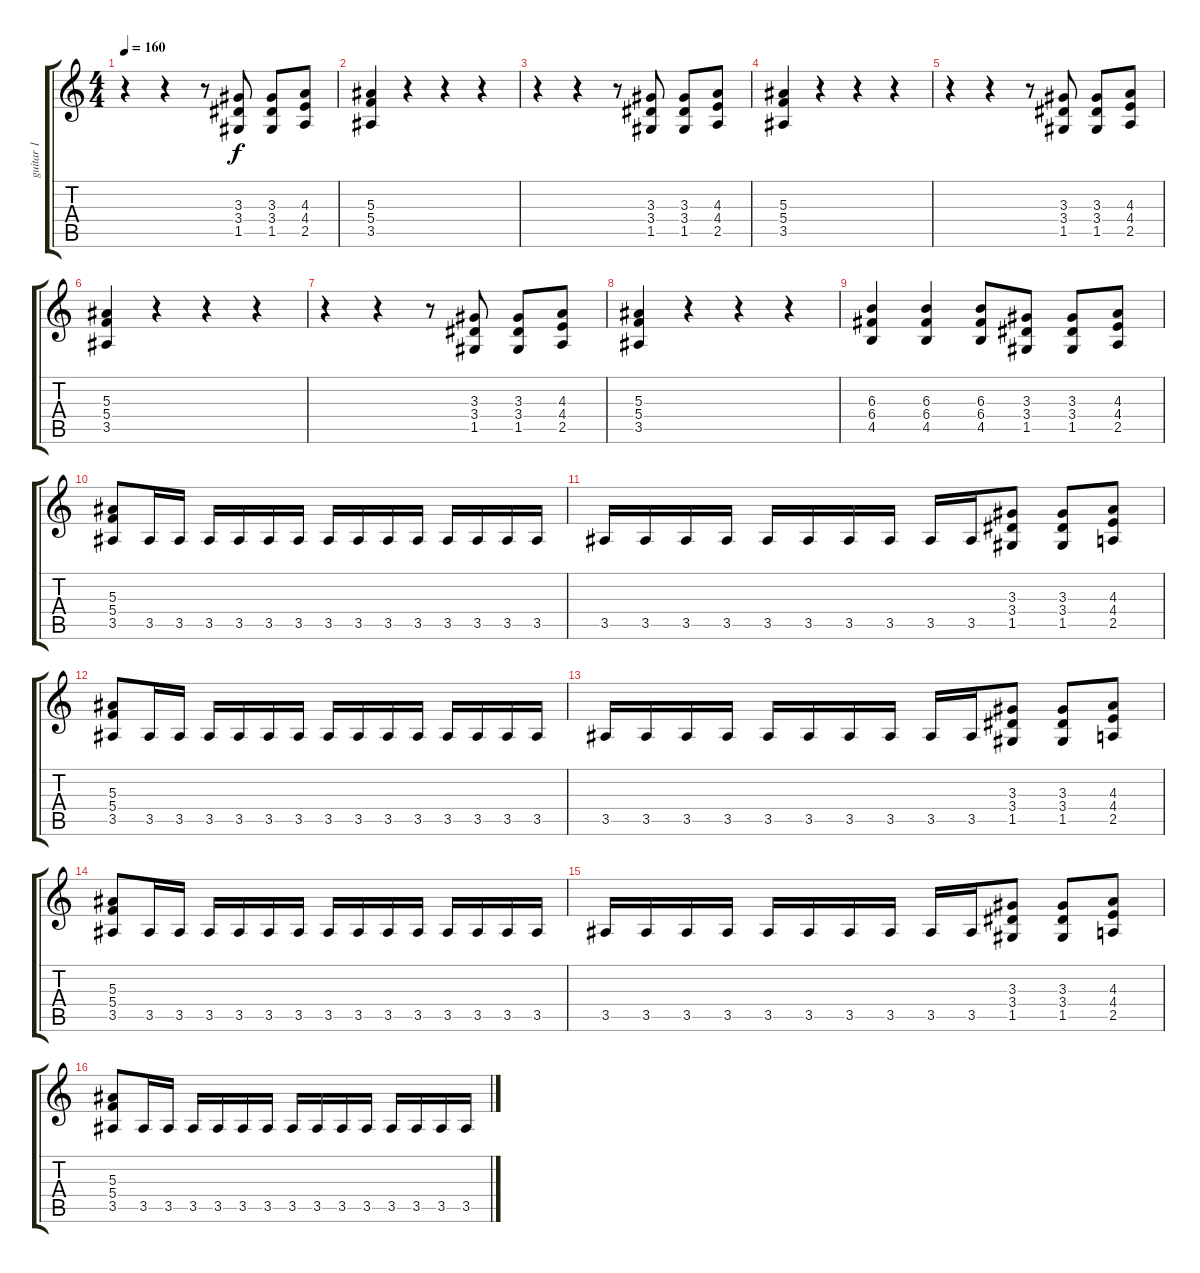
\track ("guitar 1" "guitar 1") {instrument distortionguitar}
\staff {score tabs}
\tuning (D4 A3 F3 C3 G2 D2) {hide}
\ts (4 4)
\tempo 160
\clef g2
\ks c
r.4{dy f instrument distortionguitar} r.4 r.8 (3.3 3.4 1.5).8 (3.3 3.4 1.5).8 (4.3 4.4 2.5).8 |
(5.3 5.4 3.5).4 r.4 r.4 r.4 |
r.4 r.4 r.8 (3.3 3.4 1.5).8 (3.3 3.4 1.5).8 (4.3 4.4 2.5).8 |
(5.3 5.4 3.5).4 r.4 r.4 r.4 |
r.4 r.4 r.8 (3.3 3.4 1.5).8 (3.3 3.4 1.5).8 (4.3 4.4 2.5).8 |
(5.3 5.4 3.5).4 r.4 r.4 r.4 |
r.4 r.4 r.8 (3.3 3.4 1.5).8 (3.3 3.4 1.5).8 (4.3 4.4 2.5).8 |
(5.3 5.4 3.5).4 r.4 r.4 r.4 |
(6.3 6.4 4.5).4 (6.3 6.4 4.5).4 (6.3 6.4 4.5).8 (3.3 3.4 1.5).8 (3.3 3.4 1.5).8 (4.3 4.4 2.5).8 |
(5.3 5.4 3.5).8 3.5.16 3.5.16 3.5.16 3.5.16 3.5.16 3.5.16 3.5.16 3.5.16 3.5.16 3.5.16 3.5.16 3.5.16 3.5.16 3.5.16 |
3.5.16 3.5.16 3.5.16 3.5.16 3.5.16 3.5.16 3.5.16 3.5.16 3.5.16 3.5.16 (3.3 3.4 1.5).8 (3.3 3.4 1.5).8 (4.3 4.4 2.5).8 |
(5.3 5.4 3.5).8 3.5.16 3.5.16 3.5.16 3.5.16 3.5.16 3.5.16 3.5.16 3.5.16 3.5.16 3.5.16 3.5.16 3.5.16 3.5.16 3.5.16 |
3.5.16 3.5.16 3.5.16 3.5.16 3.5.16 3.5.16 3.5.16 3.5.16 3.5.16 3.5.16 (3.3 3.4 1.5).8 (3.3 3.4 1.5).8 (4.3 4.4 2.5).8 |
(5.3 5.4 3.5).8 3.5.16 3.5.16 3.5.16 3.5.16 3.5.16 3.5.16 3.5.16 3.5.16 3.5.16 3.5.16 3.5.16 3.5.16 3.5.16 3.5.16 |
3.5.16 3.5.16 3.5.16 3.5.16 3.5.16 3.5.16 3.5.16 3.5.16 3.5.16 3.5.16 (3.3 3.4 1.5).8 (3.3 3.4 1.5).8 (4.3 4.4 2.5).8 |
(5.3 5.4 3.5).8 3.5.16 3.5.16 3.5.16 3.5.16 3.5.16 3.5.16 3.5.16 3.5.16 3.5.16 3.5.16 3.5.16 3.5.16 3.5.16 3.5.16
